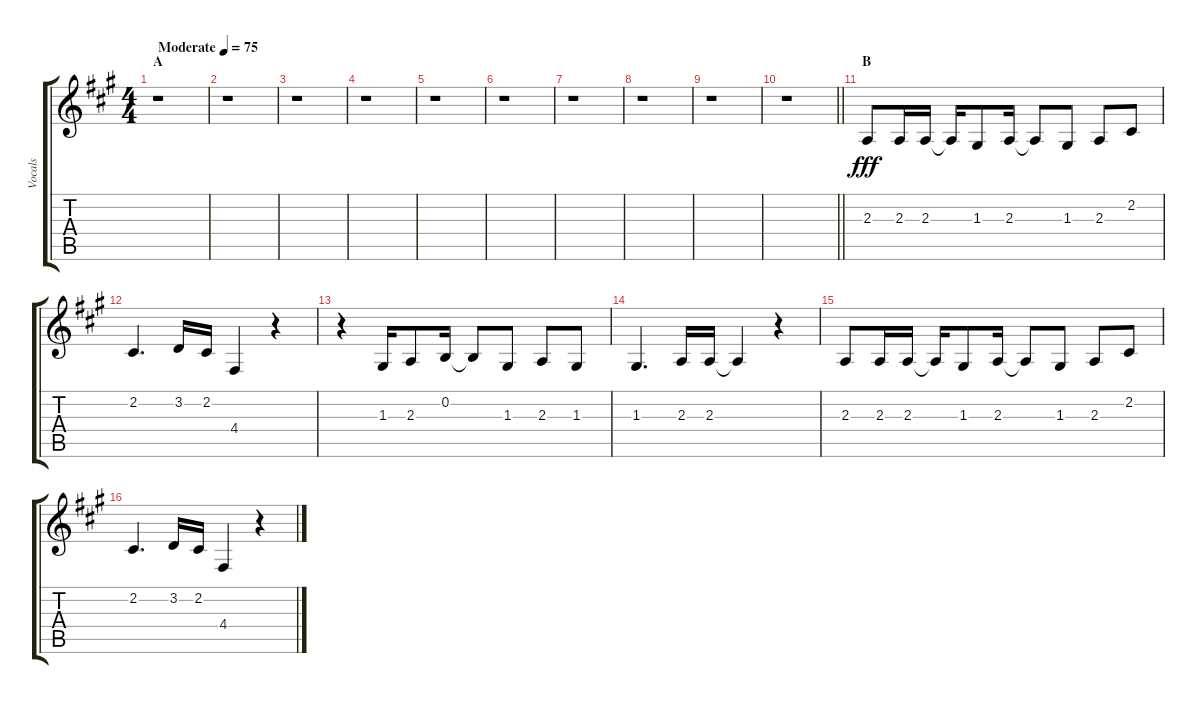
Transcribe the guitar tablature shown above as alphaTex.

\track ("Vocals" "Vocals") {instrument voiceoohs}
\staff {score tabs}
\tuning (E4 B3 G3 D3 A2 E2) {hide}
\ts (4 4)
\section ("" "A")
\tempo (75 "Moderate")
\clef g2
\ks a
r.1{dy fff instrument voiceoohs} |
r.1 |
r.1 |
r.1 |
r.1 |
r.1 |
r.1 |
r.1 |
r.1 |
\barLineRight lightlight
r.1 |
\section ("" "B")
2.3.8 2.3.16 2.3.16 2.3{t}.16 1.3.8 2.3.16 2.3{t}.8 1.3.8 2.3.8 2.2.8 |
2.2.4{d} 3.2.16 2.2.16 4.4.4 r.4 |
r.4 1.3.16 2.3.8 0.2.16 0.2{t}.8 1.3.8 2.3.8 1.3.8 |
1.3.4{d} 2.3.16 2.3.16 2.3{t}.4 r.4 |
2.3.8 2.3.16 2.3.16 2.3{t}.16 1.3.8 2.3.16 2.3{t}.8 1.3.8 2.3.8 2.2.8 |
2.2.4{d} 3.2.16 2.2.16 4.4.4 r.4
